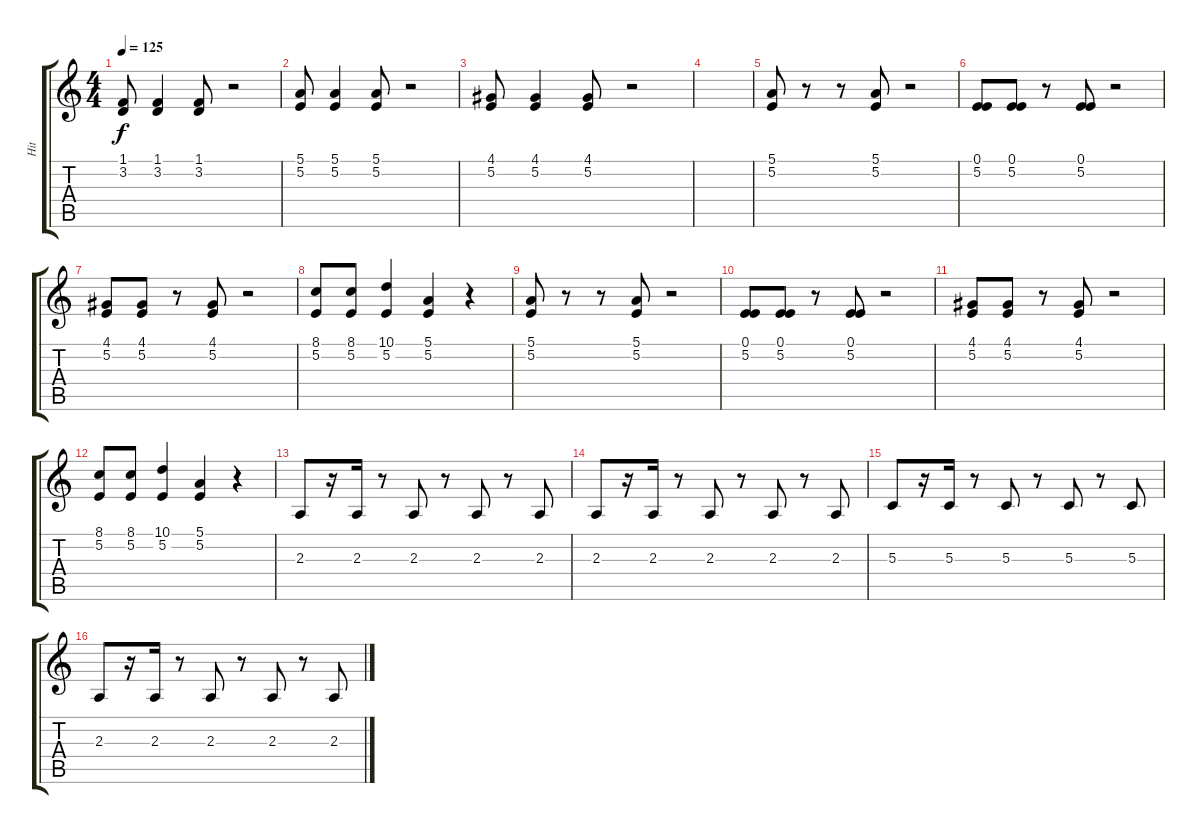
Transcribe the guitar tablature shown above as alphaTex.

\track ("Hit" "Hit") {instrument orchestrahit}
\staff {score tabs}
\tuning (E4 B3 G3 D3 A2 E2) {hide}
\ts (4 4)
\tempo 125
\clef g2
\ks c
(1.1 3.2).8{dy f} (1.1 3.2).4 (1.1 3.2).8 r.2 |
(5.1 5.2).8 (5.1 5.2).4 (5.1 5.2).8 r.2 |
(4.1 5.2).8 (4.1 5.2).4 (4.1 5.2).8 r.2 |
|
(5.1 5.2).8 r.8 r.8 (5.1 5.2).8 r.2 |
(0.1 5.2).8 (0.1 5.2).8 r.8 (0.1 5.2).8 r.2 |
(4.1 5.2).8 (4.1 5.2).8 r.8 (4.1 5.2).8 r.2 |
(8.1 5.2).8 (8.1 5.2).8 (10.1 5.2).4 (5.1 5.2).4 r.4 |
(5.1 5.2).8 r.8 r.8 (5.1 5.2).8 r.2 |
(0.1 5.2).8 (0.1 5.2).8 r.8 (0.1 5.2).8 r.2 |
(4.1 5.2).8 (4.1 5.2).8 r.8 (4.1 5.2).8 r.2 |
(8.1 5.2).8 (8.1 5.2).8 (10.1 5.2).4 (5.1 5.2).4 r.4 |
2.3.8 r.16 2.3.16 r.8 2.3.8 r.8 2.3.8 r.8 2.3.8 |
2.3.8 r.16 2.3.16 r.8 2.3.8 r.8 2.3.8 r.8 2.3.8 |
5.3.8 r.16 5.3.16 r.8 5.3.8 r.8 5.3.8 r.8 5.3.8 |
2.3.8 r.16 2.3.16 r.8 2.3.8 r.8 2.3.8 r.8 2.3.8
